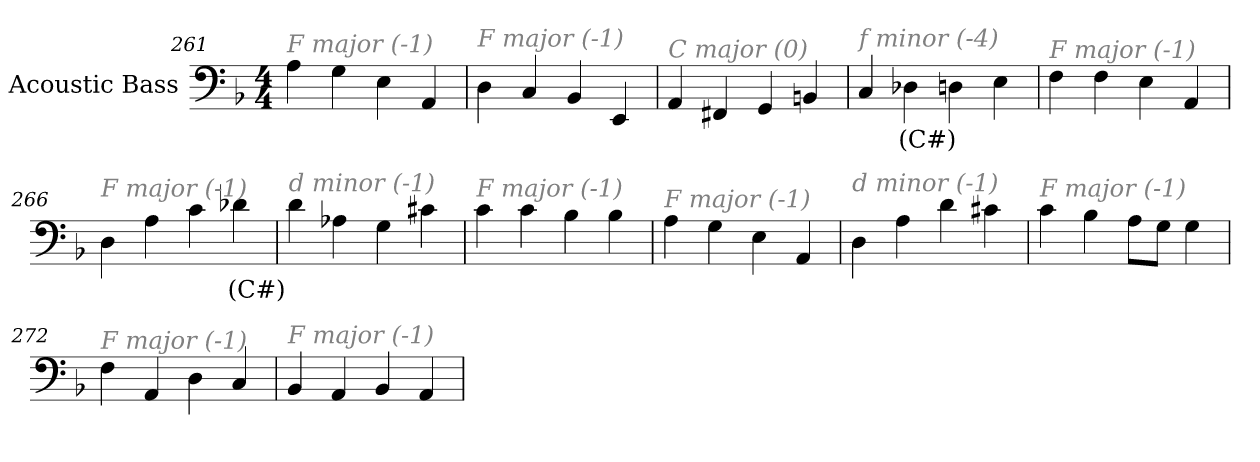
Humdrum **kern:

**kern	**text
*part1	*part1
*staff1	*staff1
*I"Acoustic Bass	*
*clefF4	*
*ITrd7c12	*
*k[b-]	*
*F:	*
*M4/4	*
=261	=261
!LO:TX:i:color=#808080:t=F major (-1)	!
4AA	.
4GG	.
4EE	.
4AAA	.
=262	=262
!LO:TX:i:color=#808080:t=F major (-1)	!
4DD	.
4CC	.
4BBB-	.
4EEE	.
=263	=263
!LO:TX:i:color=#808080:t=C major (0)	!
4AAA	.
4FFF#X	.
4GGG	.
4BBBn	.
=264	=264
!LO:TX:i:color=#808080:t=f minor (-4)	!
4CC	.
4DD-Xi	(C#)
4DD	.
4EE	.
=265	=265
!LO:TX:i:color=#808080:t=F major (-1)	!
4FF	.
4FF	.
4EE	.
4AAA	.
=266	=266
!LO:TX:i:color=#808080:t=F major (-1)	!
4DD	.
4AA	.
4C	.
4D-Xi	(C#)
=267	=267
!LO:TX:i:color=#808080:t=d minor (-1)	!
4D	.
4AA-X	.
4GG	.
4C#X	.
=268	=268
!LO:TX:i:color=#808080:t=F major (-1)	!
4C	.
4C	.
4BB-	.
4BB-	.
=269	=269
!LO:TX:i:color=#808080:t=F major (-1)	!
4AA	.
4GG	.
4EE	.
4AAA	.
=270	=270
!LO:TX:i:color=#808080:t=d minor (-1)	!
4DD	.
4AA	.
4D	.
4C#X	.
=271	=271
!LO:TX:i:color=#808080:t=F major (-1)	!
4C	.
4BB-	.
8AAL	.
8GGJ	.
4GG	.
=272	=272
!LO:TX:i:color=#808080:t=F major (-1)	!
4FF	.
4AAA	.
4DD	.
4CC	.
=273	=273
!LO:TX:i:color=#808080:t=F major (-1)	!
4BBB-	.
4AAA	.
4BBB-	.
4AAA	.
=	=
*-	*-
